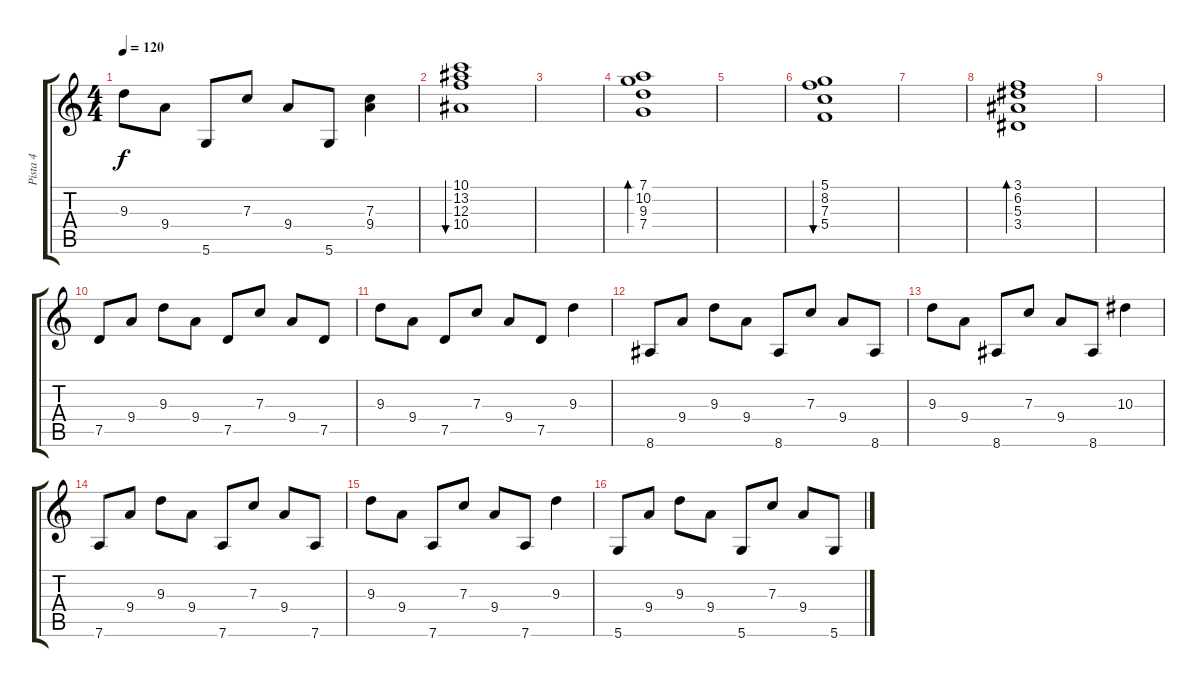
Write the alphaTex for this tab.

\track ("Pista 4" "Pista 4") {instrument acousticguitarsteel}
\staff {score tabs}
\tuning (D4 A3 F3 C3 G2 D2) {hide}
\ts (4 4)
\tempo 120
\clef g2
\ks c
9.3.8{dy f} 9.4.8 5.6.8 7.3.8 9.4.8 5.6.8 (7.3 9.4).4 |
(10.1 13.2 12.3 10.4).1{bu 480} |
|
(7.1 10.2 9.3 7.4).1{bd 480} |
|
(5.1 8.2 7.3 5.4).1{bu 480} |
|
(3.1 6.2 5.3 3.4).1{bd 480} |
|
7.5.8 9.4.8 9.3.8 9.4.8 7.5.8 7.3.8 9.4.8 7.5.8 |
9.3.8 9.4.8 7.5.8 7.3.8 9.4.8 7.5.8 9.3.4 |
8.6.8 9.4.8 9.3.8 9.4.8 8.6.8 7.3.8 9.4.8 8.6.8 |
9.3.8 9.4.8 8.6.8 7.3.8 9.4.8 8.6.8 10.3.4{instrument acousticguitarsteel} |
7.6.8 9.4.8 9.3.8 9.4.8 7.6.8 7.3.8 9.4.8 7.6.8 |
9.3.8 9.4.8 7.6.8 7.3.8 9.4.8 7.6.8 9.3.4 |
5.6.8 9.4.8 9.3.8 9.4.8 5.6.8 7.3.8 9.4.8 5.6.8
